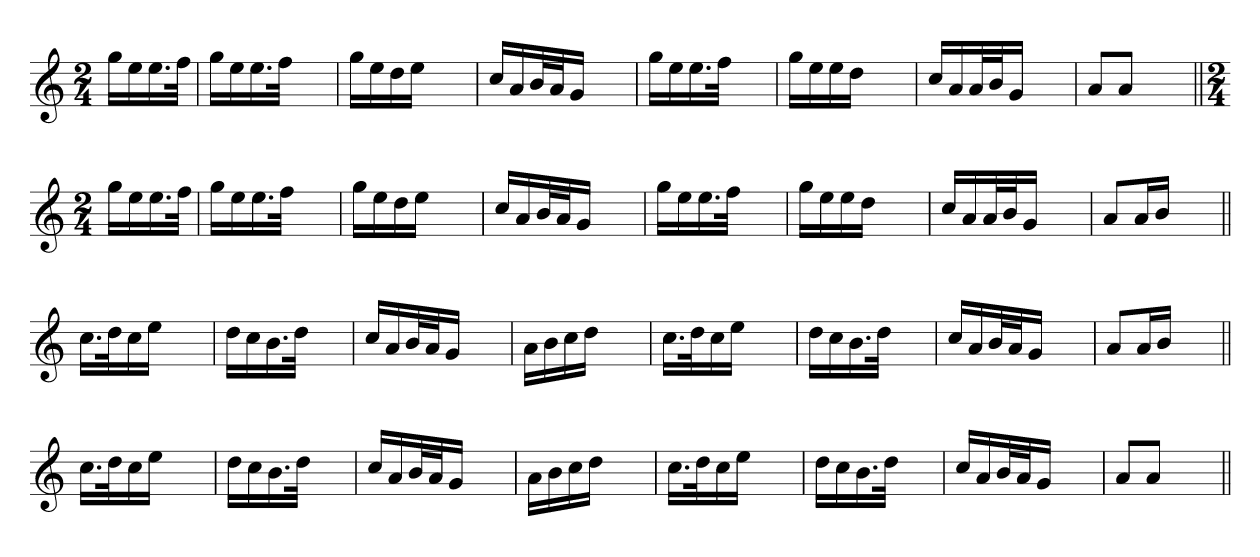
**kern
*part1
*staff1
*clefG2
*k[]
*M2/4
=1
16ggLL
16ee
16.ee
32ffJJk
=
16ggLL
16ee
16.ee
32ffJJk
4ryy
=
16ggLL
16ee
16dd
16eeJJ
4ryy
=
16ccLL
16a
32bL
32aJ
16gJJ
4ryy
=
16ggLL
16ee
16.ee
32ffJJk
4ryy
=
16ggLL
16ee
16ee
16ddJJ
4ryy
=
16ccLL
16a
32aL
32bJ
16gJJ
4ryy
=
8aL
8aJ
4ryy
=||
*M2/4
16ggLL
16ee
16.ee
32ffJJk
=
16ggLL
16ee
16.ee
32ffJJk
4ryy
=
16ggLL
16ee
16dd
16eeJJ
4ryy
=
16ccLL
16a
32bL
32aJ
16gJJ
4ryy
=
16ggLL
16ee
16.ee
32ffJJk
4ryy
=
16ggLL
16ee
16ee
16ddJJ
4ryy
=
16ccLL
16a
32aL
32bJ
16gJJ
4ryy
=
8aL
16aL
16bJJ
4ryy
=||
16.ccLL
32ddK
16cc
16eeJJ
4ryy
=
16ddLL
16cc
16.b
32ddJJk
4ryy
=
16ccLL
16a
32bL
32aJ
16gJJ
4ryy
=
16aLL
16b
16cc
16ddJJ
4ryy
=
16.ccLL
32ddK
16cc
16eeJJ
4ryy
=
16ddLL
16cc
16.b
32ddJJk
4ryy
=
16ccLL
16a
32bL
32aJ
16gJJ
4ryy
=
8aL
16aL
16bJJ
4ryy
=||
16.ccLL
32ddK
16cc
16eeJJ
4ryy
=
16ddLL
16cc
16.b
32ddJJk
4ryy
=
16ccLL
16a
32bL
32aJ
16gJJ
4ryy
=
16aLL
16b
16cc
16ddJJ
4ryy
=
16.ccLL
32ddK
16cc
16eeJJ
4ryy
=
16ddLL
16cc
16.b
32ddJJk
4ryy
=
16ccLL
16a
32bL
32aJ
16gJJ
4ryy
=
8aL
8aJ
4ryy
=||
*-
